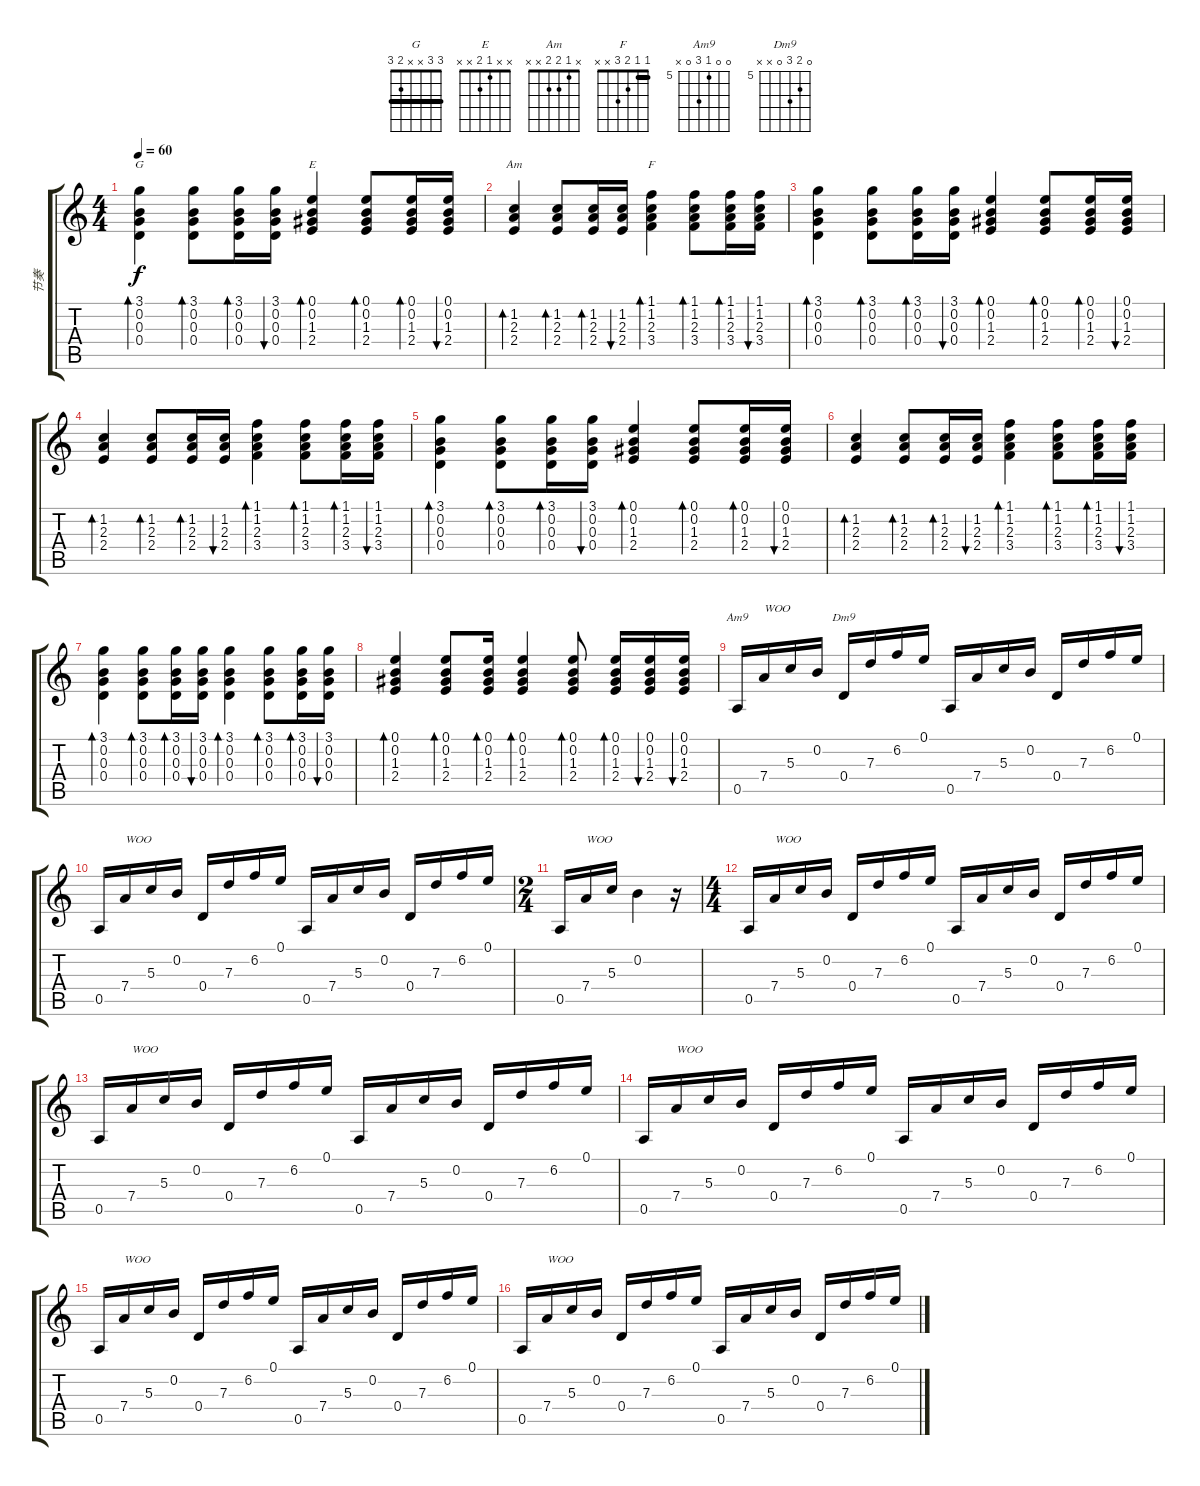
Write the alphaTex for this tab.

\track ("节奏" "节奏") {instrument acousticguitarsteel}
\staff {score tabs}
\tuning (E4 B3 G3 D3 A2 E2) {hide}
\chord ("G" 3 3 x x 2 3) {barre 3}
\chord ("E" x x 1 2 x x)
\chord ("Am" x 1 2 2 x x)
\chord ("F" 1 1 2 3 x x) {barre 1}
\chord ("Am9" 0 0 5 7 0 x) {firstfret 5}
\chord ("Dm9" 0 6 7 0 x x) {firstfret 5}
\ts (4 4)
\tempo 60
\clef g2
\ks c
(3.1 0.2 0.3 0.4).4{bd 60 ch "G" dy f} (3.1 0.2 0.3 0.4).8{bd 60} (3.1 0.2 0.3 0.4).16{bd 60} (3.1 0.2 0.3 0.4).16{bu 60} (0.1 0.2 1.3 2.4).4{bd 60 ch "E"} (0.1 0.2 1.3 2.4).8{bd 60} (0.1 0.2 1.3 2.4).16{bd 60} (0.1 0.2 1.3 2.4).16{bu 60} |
(1.2 2.3 2.4).4{bd 60 ch "Am"} (1.2 2.3 2.4).8{bd 60} (1.2 2.3 2.4).16{bd 60} (1.2 2.3 2.4).16{bu 60} (1.1 1.2 2.3 3.4).4{bd 60 ch "F"} (1.1 1.2 2.3 3.4).8{bd 60} (1.1 1.2 2.3 3.4).16{bd 60} (1.1 1.2 2.3 3.4).16{bu 60} |
(3.1 0.2 0.3 0.4).4{bd 60} (3.1 0.2 0.3 0.4).8{bd 60} (3.1 0.2 0.3 0.4).16{bd 60} (3.1 0.2 0.3 0.4).16{bu 60} (0.1 0.2 1.3 2.4).4{bd 60} (0.1 0.2 1.3 2.4).8{bd 60} (0.1 0.2 1.3 2.4).16{bd 60} (0.1 0.2 1.3 2.4).16{bu 60} |
(1.2 2.3 2.4).4{bd 60} (1.2 2.3 2.4).8{bd 60} (1.2 2.3 2.4).16{bd 60} (1.2 2.3 2.4).16{bu 60} (1.1 1.2 2.3 3.4).4{bd 60} (1.1 1.2 2.3 3.4).8{bd 60} (1.1 1.2 2.3 3.4).16{bd 60} (1.1 1.2 2.3 3.4).16{bu 60} |
(3.1 0.2 0.3 0.4).4{bd 60} (3.1 0.2 0.3 0.4).8{bd 60} (3.1 0.2 0.3 0.4).16{bd 60} (3.1 0.2 0.3 0.4).16{bu 60} (0.1 0.2 1.3 2.4).4{bd 60} (0.1 0.2 1.3 2.4).8{bd 60} (0.1 0.2 1.3 2.4).16{bd 60} (0.1 0.2 1.3 2.4).16{bu 60} |
(1.2 2.3 2.4).4{bd 60} (1.2 2.3 2.4).8{bd 60} (1.2 2.3 2.4).16{bd 60} (1.2 2.3 2.4).16{bu 60} (1.1 1.2 2.3 3.4).4{bd 60} (1.1 1.2 2.3 3.4).8{bd 60} (1.1 1.2 2.3 3.4).16{bd 60} (1.1 1.2 2.3 3.4).16{bu 60} |
(3.1 0.2 0.3 0.4).4{bd 60} (3.1 0.2 0.3 0.4).8{bd 60} (3.1 0.2 0.3 0.4).16{bd 60} (3.1 0.2 0.3 0.4).16{bu 60} (3.1 0.2 0.3 0.4).4{bd 60} (3.1 0.2 0.3 0.4).8{bd 60} (3.1 0.2 0.3 0.4).16{bd 60} (3.1 0.2 0.3 0.4).16{bu 60} |
(0.1 0.2 1.3 2.4).4{bd 60} (0.1 0.2 1.3 2.4).8{bd 60} (0.1 0.2 1.3 2.4).16{bd 60} (0.1 0.2 1.3 2.4).4{bd 60} (0.1 0.2 1.3 2.4).8{bd 60} (0.1 0.2 1.3 2.4).16{bd 60} (0.1 0.2 1.3 2.4).16{bu 60} (0.1 0.2 1.3 2.4).16{bu 60} |
0.5.16{ch "Am9"} 7.4.16{txt "WOO"} 5.3.16 0.2.16 0.4.16{ch "Dm9"} 7.3.16 6.2.16 0.1.16 0.5.16 7.4.16 5.3.16 0.2.16 0.4.16 7.3.16 6.2.16 0.1.16 |
0.5.16 7.4.16{txt "WOO"} 5.3.16 0.2.16 0.4.16 7.3.16 6.2.16 0.1.16 0.5.16 7.4.16 5.3.16 0.2.16 0.4.16 7.3.16 6.2.16 0.1.16 |
\ts (2 4)
0.5.16 7.4.16{txt "WOO"} 5.3.16 0.2.4 r.16 |
\ts (4 4)
0.5.16 7.4.16{txt "WOO"} 5.3.16 0.2.16 0.4.16 7.3.16 6.2.16 0.1.16 0.5.16 7.4.16 5.3.16 0.2.16 0.4.16 7.3.16 6.2.16 0.1.16 |
0.5.16 7.4.16{txt "WOO"} 5.3.16 0.2.16 0.4.16 7.3.16 6.2.16 0.1.16 0.5.16 7.4.16 5.3.16 0.2.16 0.4.16 7.3.16 6.2.16 0.1.16 |
0.5.16 7.4.16{txt "WOO"} 5.3.16 0.2.16 0.4.16 7.3.16 6.2.16 0.1.16 0.5.16 7.4.16 5.3.16 0.2.16 0.4.16 7.3.16 6.2.16 0.1.16 |
0.5.16 7.4.16{txt "WOO"} 5.3.16 0.2.16 0.4.16 7.3.16 6.2.16 0.1.16 0.5.16 7.4.16 5.3.16 0.2.16 0.4.16 7.3.16 6.2.16 0.1.16 |
0.5.16 7.4.16{txt "WOO"} 5.3.16 0.2.16 0.4.16 7.3.16 6.2.16 0.1.16 0.5.16 7.4.16 5.3.16 0.2.16 0.4.16 7.3.16 6.2.16 0.1.16
